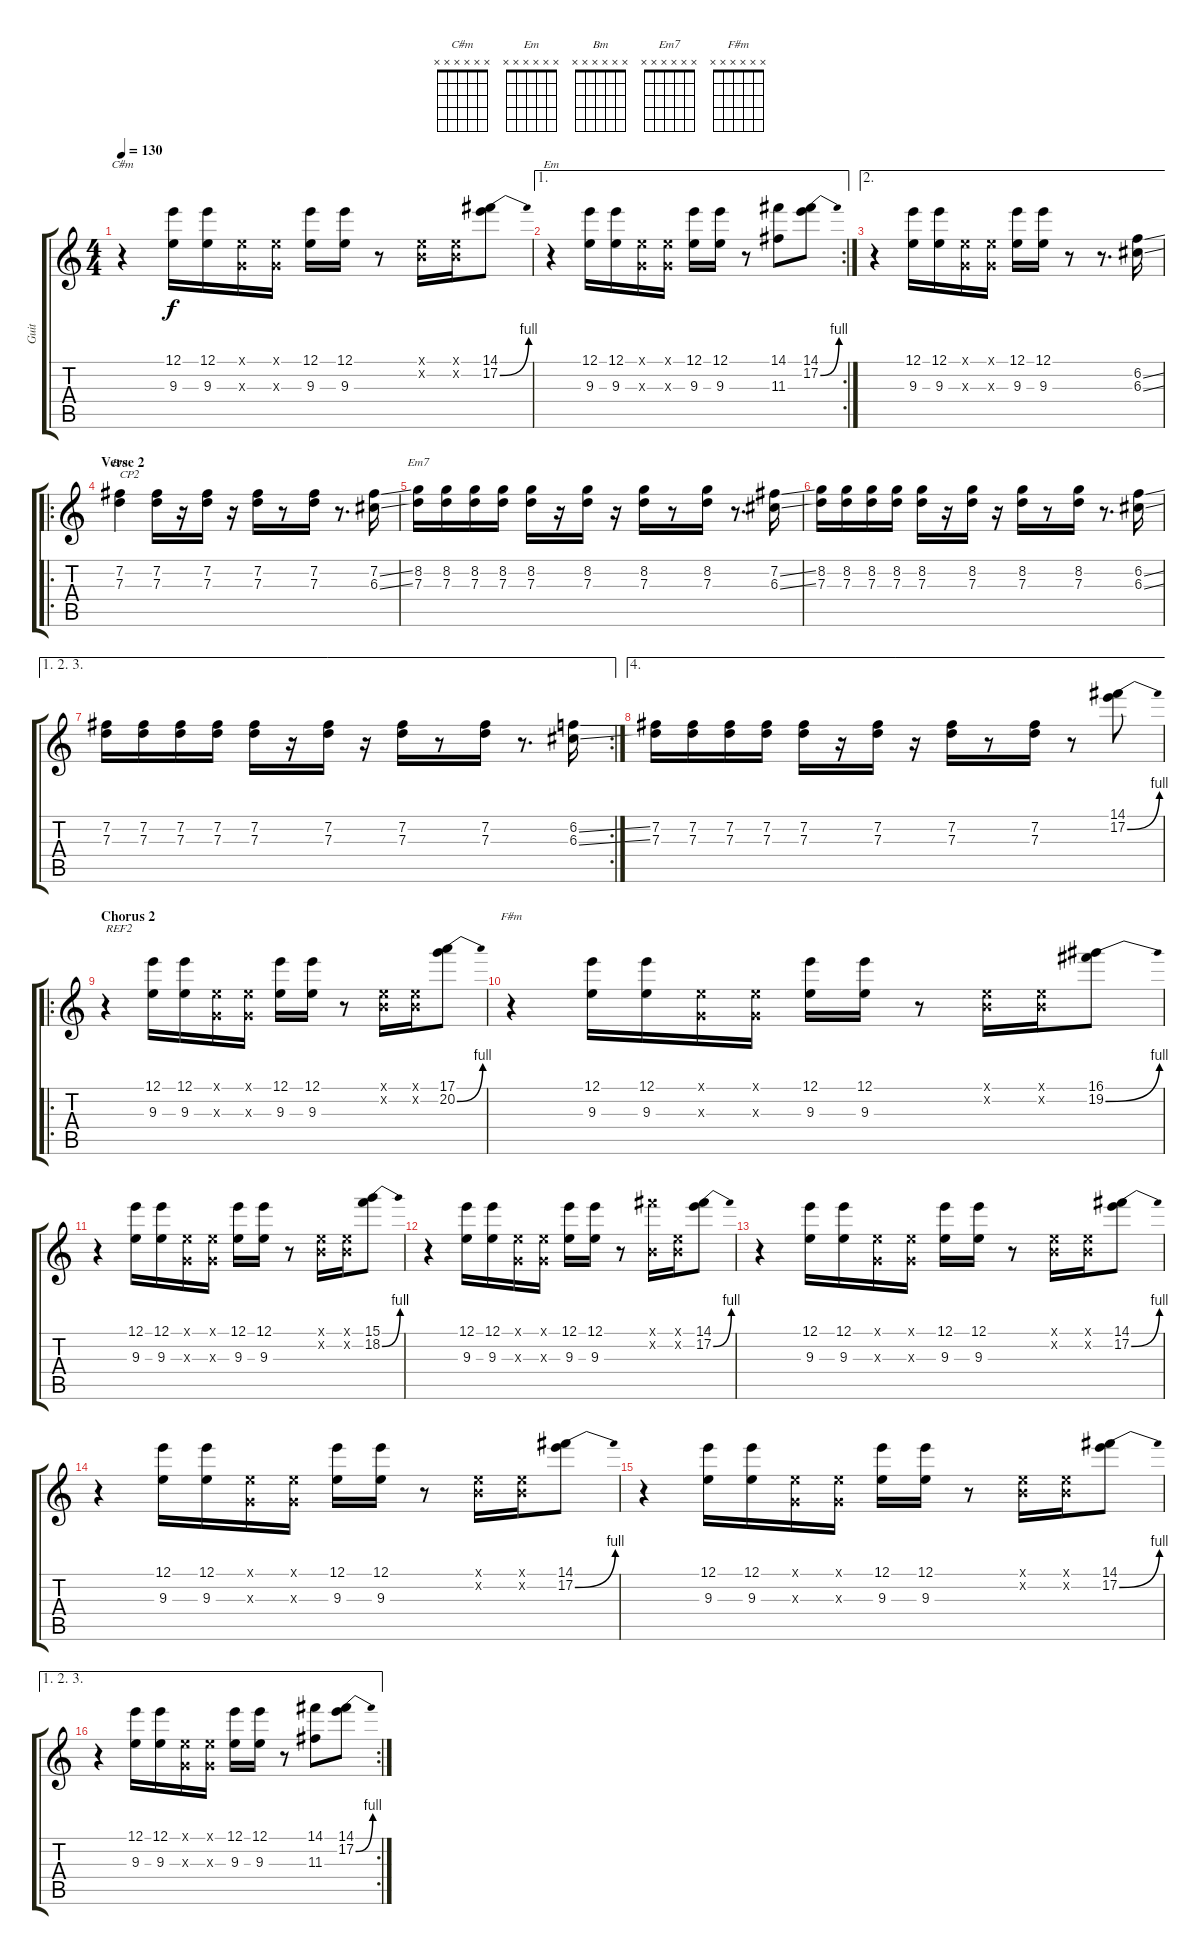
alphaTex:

\track ("Guit " "Guit ") {instrument electricguitarclean}
\staff {score tabs}
\tuning (E4 B3 G3 D3 A2 E2) {hide}
\chord ("C#m" x x x x x x)
\chord ("Em" x x x x x x)
\chord ("Bm" x x x x x x)
\chord ("Em7" x x x x x x)
\chord ("F#m" x x x x x x)
\ts (4 4)
\tempo 130
\clef g2
\ks c
r.4{ch "C#m" dy f} (12.1 9.3).16 (12.1 9.3).16 (0.1{x} 0.3{x}).16 (0.1{x} 0.3{x}).16 (12.1 9.3).16 (12.1 9.3).16 r.8 (0.1{x} 0.2{x}).16 (0.1{x} 0.2{x}).16 (14.1 17.2{be (bend 0 0 60 4)}).8 |
\ae 1
\rc 2
r.4{ch "Em"} (12.1 9.3).16 (12.1 9.3).16 (0.1{x} 0.3{x}).16 (0.1{x} 0.3{x}).16 (12.1 9.3).16 (12.1 9.3).16 r.8 (14.1 11.3).8 (14.1 17.2{be (bend 0 0 60 4)}).8 |
\ae 2
r.4 (12.1 9.3).16 (12.1 9.3).16 (0.1{x} 0.3{x}).16 (0.1{x} 0.3{x}).16 (12.1 9.3).16 (12.1 9.3).16 r.8 r.8{d} (6.2{ss} 6.3{ss}).16 |
\ro
\section ("" "Verse 2")
(7.2 7.3).4{ch "Bm" txt "CP2"} (7.2 7.3).16 r.16 (7.2 7.3).16 r.16 (7.2 7.3).16 r.8 (7.2 7.3).16 r.8{d} (7.2{ss} 6.3{ss}).16 |
(8.2 7.3).16{ch "Em7"} (8.2 7.3).16 (8.2 7.3).16 (8.2 7.3).16 (8.2 7.3).16 r.16 (8.2 7.3).16 r.16 (8.2 7.3).16 r.8 (8.2 7.3).16 r.8{d} (7.2{ss} 6.3{ss}).16 |
(8.2 7.3).16 (8.2 7.3).16 (8.2 7.3).16 (8.2 7.3).16 (8.2 7.3).16 r.16 (8.2 7.3).16 r.16 (8.2 7.3).16 r.8 (8.2 7.3).16 r.8{d} (6.2{ss} 6.3{ss}).16 |
\ae (1 2 3)
\rc 2
(7.2 7.3).16 (7.2 7.3).16 (7.2 7.3).16 (7.2 7.3).16 (7.2 7.3).16 r.16 (7.2 7.3).16 r.16 (7.2 7.3).16 r.8 (7.2 7.3).16 r.8{d} (6.2{ss} 6.3{ss}).16 |
\ae 4
(7.2 7.3).16 (7.2 7.3).16 (7.2 7.3).16 (7.2 7.3).16 (7.2 7.3).16 r.16 (7.2 7.3).16 r.16 (7.2 7.3).16 r.8 (7.2 7.3).16 r.8 (14.1 17.2{be (bend 0 0 60 4)}).8 |
\ro
\section ("" "Chorus 2")
r.4{txt "REF2"} (12.1 9.3).16 (12.1 9.3).16 (0.1{x} 0.3{x}).16 (0.1{x} 0.3{x}).16 (12.1 9.3).16 (12.1 9.3).16 r.8 (0.1{x} 0.2{x}).16 (0.1{x} 0.2{x}).16 (17.1 20.2{be (bend 0 0 60 4)}).8 |
r.4{ch "F#m"} (12.1 9.3).16 (12.1 9.3).16 (0.1{x} 0.3{x}).16 (0.1{x} 0.3{x}).16 (12.1 9.3).16 (12.1 9.3).16 r.8 (0.1{x} 0.2{x}).16 (0.1{x} 0.2{x}).16 (16.1 19.2{be (bend 0 0 60 4)}).8 |
r.4 (12.1 9.3).16 (12.1 9.3).16 (0.1{x} 0.3{x}).16 (0.1{x} 0.3{x}).16 (12.1 9.3).16 (12.1 9.3).16 r.8 (0.1{x} 0.2{x}).16 (0.1{x} 0.2{x}).16 (15.1 18.2{be (bend 0 0 60 4)}).8 |
r.4 (12.1 9.3).16 (12.1 9.3).16 (0.1{x} 0.3{x}).16 (0.1{x} 0.3{x}).16 (12.1 9.3).16 (12.1 9.3).16 r.8 (14.1{x} 0.2{x}).16 (0.1{x} 0.2{x}).16 (14.1 17.2{be (bend 0 0 60 4)}).8 |
r.4 (12.1 9.3).16 (12.1 9.3).16 (0.1{x} 0.3{x}).16 (0.1{x} 0.3{x}).16 (12.1 9.3).16 (12.1 9.3).16 r.8 (0.1{x} 0.2{x}).16 (0.1{x} 0.2{x}).16 (14.1 17.2{be (bend 0 0 60 4)}).8 |
r.4 (12.1 9.3).16 (12.1 9.3).16 (0.1{x} 0.3{x}).16 (0.1{x} 0.3{x}).16 (12.1 9.3).16 (12.1 9.3).16 r.8 (0.1{x} 0.2{x}).16 (0.1{x} 0.2{x}).16 (14.1 17.2{be (bend 0 0 60 4)}).8 |
r.4 (12.1 9.3).16 (12.1 9.3).16 (0.1{x} 0.3{x}).16 (0.1{x} 0.3{x}).16 (12.1 9.3).16 (12.1 9.3).16 r.8 (0.1{x} 0.2{x}).16 (0.1{x} 0.2{x}).16 (14.1 17.2{be (bend 0 0 60 4)}).8 |
\ae (1 2 3)
\rc 2
r.4 (12.1 9.3).16 (12.1 9.3).16 (0.1{x} 0.3{x}).16 (0.1{x} 0.3{x}).16 (12.1 9.3).16 (12.1 9.3).16 r.8 (14.1 11.3).8 (14.1 17.2{be (bend 0 0 60 4)}).8
